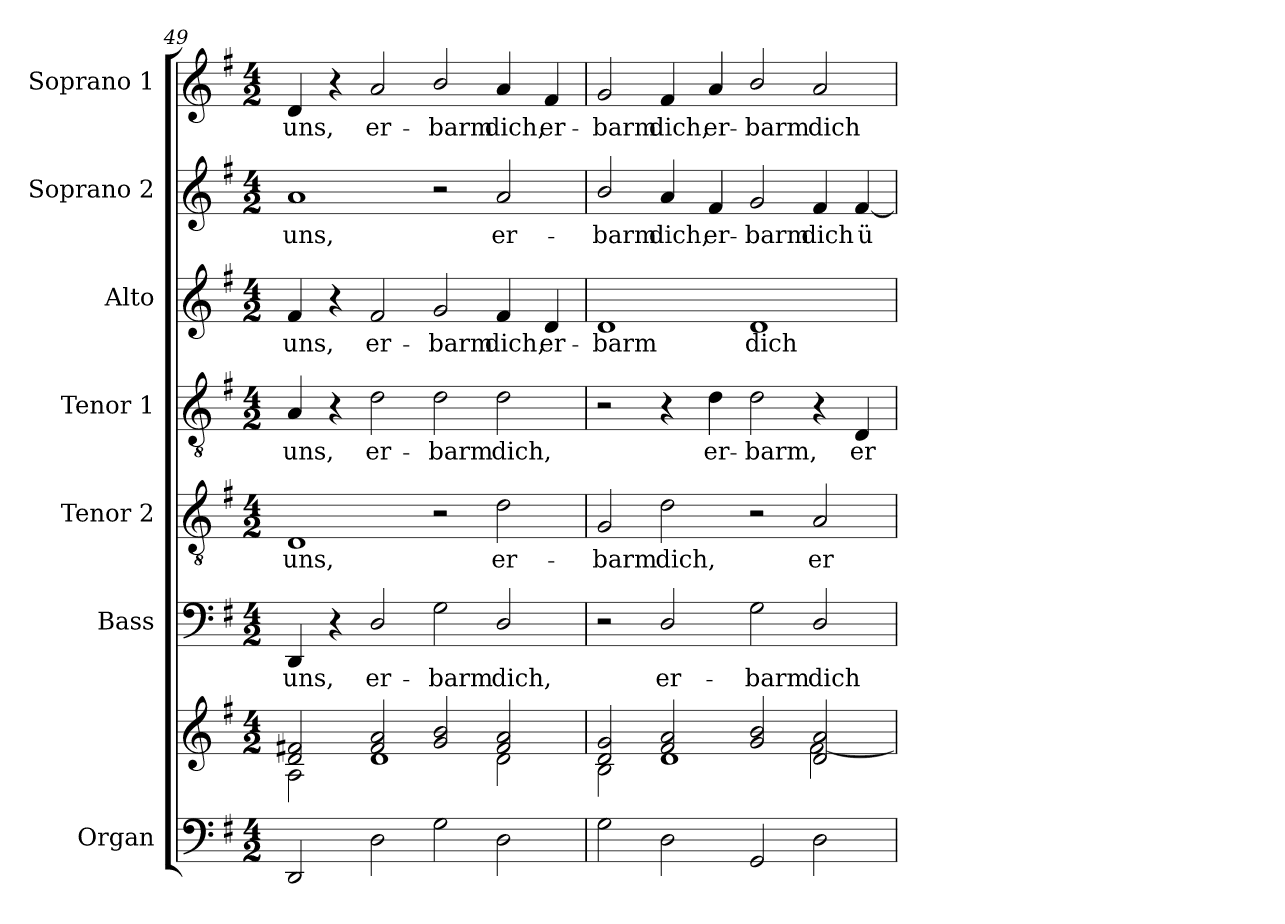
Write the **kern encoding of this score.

**kern	**kern	**kern	**text	**kern	**text	**kern	**text	**kern	**text	**kern	**text	**kern	**text
*part7	*part7	*part6	*part6	*part5	*part5	*part4	*part4	*part3	*part3	*part2	*part2	*part1	*part1
*staff8	*staff7	*staff6	*staff6	*staff5	*staff5	*staff4	*staff4	*staff3	*staff3	*staff2	*staff2	*staff1	*staff1
*I"Organ	*	*I"Bass	*	*I"Tenor 2	*	*I"Tenor 1	*	*I"Alto	*	*I"Soprano 2	*	*I"Soprano 1	*
*I'Org.	*	*I'B.	*	*I'T.2	*	*I'T.1	*	*I'A.	*	*I'S.2	*	*I'S.1	*
*clefF4	*clefG2	*clefF4	*	*clefGv2	*	*clefGv2	*	*clefG2	*	*clefG2	*	*clefG2	*
*	*	*	*	*ITrd7c12	*	*ITrd7c12	*	*	*	*	*	*	*
*k[f#]	*k[f#]	*k[f#]	*	*k[f#]	*	*k[f#]	*	*k[f#]	*	*k[f#]	*	*k[f#]	*
*G:	*G:	*G:	*	*G:	*	*G:	*	*G:	*	*G:	*	*G:	*
*M4/2	*M4/2	*M4/2	*	*M4/2	*	*M4/2	*	*M4/2	*	*M4/2	*	*M4/2	*
=49	=49	=49	=49	=49	=49	=49	=49	=49	=49	=49	=49	=49	=49
*	*^	*	*	*	*	*	*	*	*	*	*	*	*
!	!	!	!	!LO:LY:b:color=#000000	!	!	!	!	!	!	!	!	!	!
!	!	!	!	!	!	!LO:LY:b:color=#000000	!	!	!	!	!	!	!	!
!	!	!	!	!	!	!	!	!LO:LY:b:color=#000000	!	!	!	!	!	!
!	!	!	!	!	!	!	!	!	!	!LO:LY:b:color=#000000	!	!	!	!
!	!	!	!	!	!	!	!	!	!	!	!	!LO:LY:b:color=#000000	!	!
!	!	!	!	!	!	!	!	!	!	!	!	!	!	!LO:LY:b:color=#000000
2DDi/	2di/ 2f#Xi	2Ai\	4DDi/	uns,	1DDi	uns,	4AAi/	uns,	4f#i/	uns,	1ai	-uns,	4di/	uns,
.	.	.	4r	.	.	.	4r	.	4r	.	.	.	4r	.
!	!	!	!	!LO:LY:b:color=#000000	!	!	!	!	!	!	!	!	!	!
!	!	!	!	!	!	!	!	!LO:LY:b:color=#000000	!	!	!	!	!	!
!	!	!	!	!	!	!	!	!	!	!LO:LY:b:color=#000000	!	!	!	!
!	!	!	!	!	!	!	!	!	!	!	!	!	!	!LO:LY:b:color=#000000
2Di\	2f#i/ 2ai	1di	2Di/	er-	.	.	2Di\	er-	2f#i/	er-	.	.	2ai/	er-
!	!	!	!	!LO:LY:b:color=#000000	!	!	!	!	!	!	!	!	!	!
!	!	!	!	!	!	!	!	!LO:LY:b:color=#000000	!	!	!	!	!	!
!	!	!	!	!	!	!	!	!	!	!LO:LY:b:color=#000000	!	!	!	!
!	!	!	!	!	!	!	!	!	!	!	!	!	!	!LO:LY:b:color=#000000
2Gi\	2gi/ 2bi	.	2Gi\	-barm	2r	.	2Di\	-barm	2gi/	-barm	2r	.	2bi/	-barm
!	!	!	!	!LO:LY:b:color=#000000	!	!	!	!	!	!	!	!	!	!
!	!	!	!	!	!	!LO:LY:b:color=#000000	!	!	!	!	!	!	!	!
!	!	!	!	!	!	!	!	!LO:LY:b:color=#000000	!	!	!	!	!	!
!	!	!	!	!	!	!	!	!	!	!LO:LY:b:color=#000000	!	!	!	!
!	!	!	!	!	!	!	!	!	!	!	!	!LO:LY:b:color=#000000	!	!
!	!	!	!	!	!	!	!	!	!	!	!	!	!	!LO:LY:b:color=#000000
2Di\	2f#i/ 2ai	2di\	2Di/	dich,	2Di\	er-	2Di\	dich,	4f#i/	dich,	2ai/	er-	4ai/	dich,
!	!	!	!	!	!	!	!	!	!	!LO:LY:b:color=#000000	!	!	!	!
!	!	!	!	!	!	!	!	!	!	!	!	!	!	!LO:LY:b:color=#000000
.	.	.	.	.	.	.	.	.	4di/	er-	.	.	4f#i/	er-
!!LO:PB:g=z
=50	=50	=50	=50	=50	=50	=50	=50	=50	=50	=50	=50	=50	=50	=50
!	!	!	!	!	!	!LO:LY:b:color=#000000	!	!	!	!	!	!	!	!
!	!	!	!	!	!	!	!	!	!	!LO:LY:b:color=#000000	!	!	!	!
!	!	!	!	!	!	!	!	!	!	!	!	!LO:LY:b:color=#000000	!	!
!	!	!	!	!	!	!	!	!	!	!	!	!	!	!LO:LY:b:color=#000000
2Gi\	2di/ 2gi	2Bi\	2r	.	2GGi/	-barm	2r	.	1di	-barm	2bi/	-barm	2gi/	-barm
!	!	!	!	!LO:LY:b:color=#000000	!	!	!	!	!	!	!	!	!	!
!	!	!	!	!	!	!LO:LY:b:color=#000000	!	!	!	!	!	!	!	!
!	!	!	!	!	!	!	!	!	!	!	!	!LO:LY:b:color=#000000	!	!
!	!	!	!	!	!	!	!	!	!	!	!	!	!	!LO:LY:b:color=#000000
2Di\	2f#i/ 2ai	1di	2Di/	er-	2Di\	dich,	4r	.	.	.	4ai/	dich,	4f#i/	dich,
!	!	!	!	!	!	!	!	!LO:LY:b:color=#000000	!	!	!	!	!	!
!	!	!	!	!	!	!	!	!	!	!	!	!LO:LY:b:color=#000000	!	!
!	!	!	!	!	!	!	!	!	!	!	!	!	!	!LO:LY:b:color=#000000
.	.	.	.	.	.	.	4Di\	er-	.	.	4f#i/	er-	4ai/	er-
!	!	!	!	!LO:LY:b:color=#000000	!	!	!	!	!	!	!	!	!	!
!	!	!	!	!	!	!	!	!LO:LY:b:color=#000000	!	!	!	!	!	!
!	!	!	!	!	!	!	!	!	!	!LO:LY:b:color=#000000	!	!	!	!
!	!	!	!	!	!	!	!	!	!	!	!	!LO:LY:b:color=#000000	!	!
!	!	!	!	!	!	!	!	!	!	!	!	!	!	!LO:LY:b:color=#000000
2GGi/	2gi/ 2bi	.	2Gi\	-barm	2r	.	2Di\	-barm,	1di	dich	2gi/	-barm	2bi/	-barm
!	!	!	!	!LO:LY:b:color=#000000	!	!	!	!	!	!	!	!	!	!
!	!	!	!	!	!	!LO:LY:b:color=#000000	!	!	!	!	!	!	!	!
!	!	!	!	!	!	!	!	!	!	!	!	!LO:LY:b:color=#000000	!	!
!	!	!	!	!	!	!	!	!	!	!	!	!	!	!LO:LY:b:color=#000000
2Di\	2di/ 2ai	[2f#i\	2Di/	dich	2AAi/	er-	4r	.	.	.	4f#i/	dich	2ai/	dich
!	!	!	!	!	!	!	!	!LO:LY:b:color=#000000	!	!	!	!	!	!
!	!	!	!	!	!	!	!	!	!	!	!	!LO:LY:b:color=#000000	!	!
.	.	.	.	.	.	.	4DDi/	er-	.	.	[4f#i/	ü-	.	.
*	*v	*v	*	*	*	*	*	*	*	*	*	*	*	*
=	=	=	=	=	=	=	=	=	=	=	=	=	=
*-	*-	*-	*-	*-	*-	*-	*-	*-	*-	*-	*-	*-	*-
